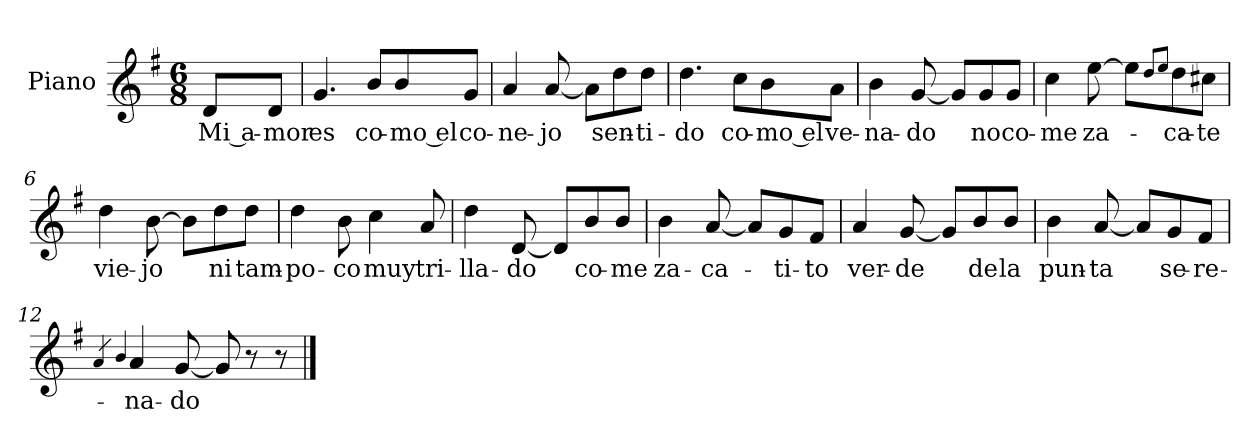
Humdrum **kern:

**kern	**text
*part1	*part1
*staff1	*staff1
*I"Piano	*
*I'Pno.	*
*clefG2	*
*k[f#]	*
*G:	*
*M6/8	*
=	=
8d/L	Mi a-
8d/J	-mor
=1	=1
4.g/	es
8b/L	co-
8b/	-mo el
8g/J	co-
=2	=2
4a/	-ne-
[8a/	-jo
8a\L]	.
8dd\	sen-
8dd\J	-ti-
=3	=3
4.dd\	-do
8cc\L	co-
8b\	-mo el
8a\J	ve-
=4	=4
4b\	-na-
[8g/	-do
8g/L]	.
8g/	no
8g/J	co-
=5	=5
4cc\	-me
[8ee\	za-
8ee\L]	.
8qdd/L	.
8qqee/J	.
8dd\	-ca-
8cc#X\J	-te
=6	=6
4dd\	vie-
[8b\	-jo
8b\L]	.
8dd\	ni
8dd\J	tam-
=7	=7
4dd\	-po-
8b\	-co
4cc\	muy
8a/	tri-
=8	=8
4dd\	-lla-
[8d/	-do
8d/L]	.
8b/	co-
8b/J	-me
=9	=9
4b\	za-
[8a/	-ca-
8a/L]	.
8g/	-ti-
8f#/J	-to
=10	=10
4a/	ver-
[8g/	-de
8g/L]	.
8b/	de
8b/J	la
=11	=11
4b\	pun-
[8a/	-ta
8a/L]	.
8g/	se-
8f#/J	-re-
=12	=12
4qa/	.
4qqb/	.
4a/	-na-
[8g/	-do
8g/]	.
8r	.
8r	.
==	==
*-	*-
